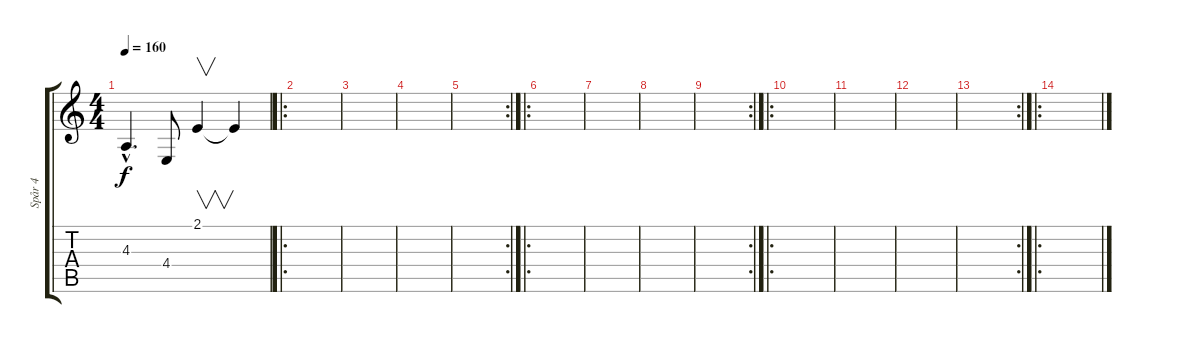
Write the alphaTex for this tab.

\track ("Spår 4" "Spår 4") {instrument choiraahs}
\staff {score tabs}
\tuning (D4 A3 F3 C3 G2 D2) {hide}
\ts (4 4)
\tempo 160
\clef g2
\ks c
4.3{hac}.4{d dy f} 4.4.8 2.1.4{v} 2.1{t}.4 |
\ro
|
|
|
\rc 2
|
\ro
|
|
|
\rc 2
|
\ro
|
|
|
\rc 2
|
\ro
